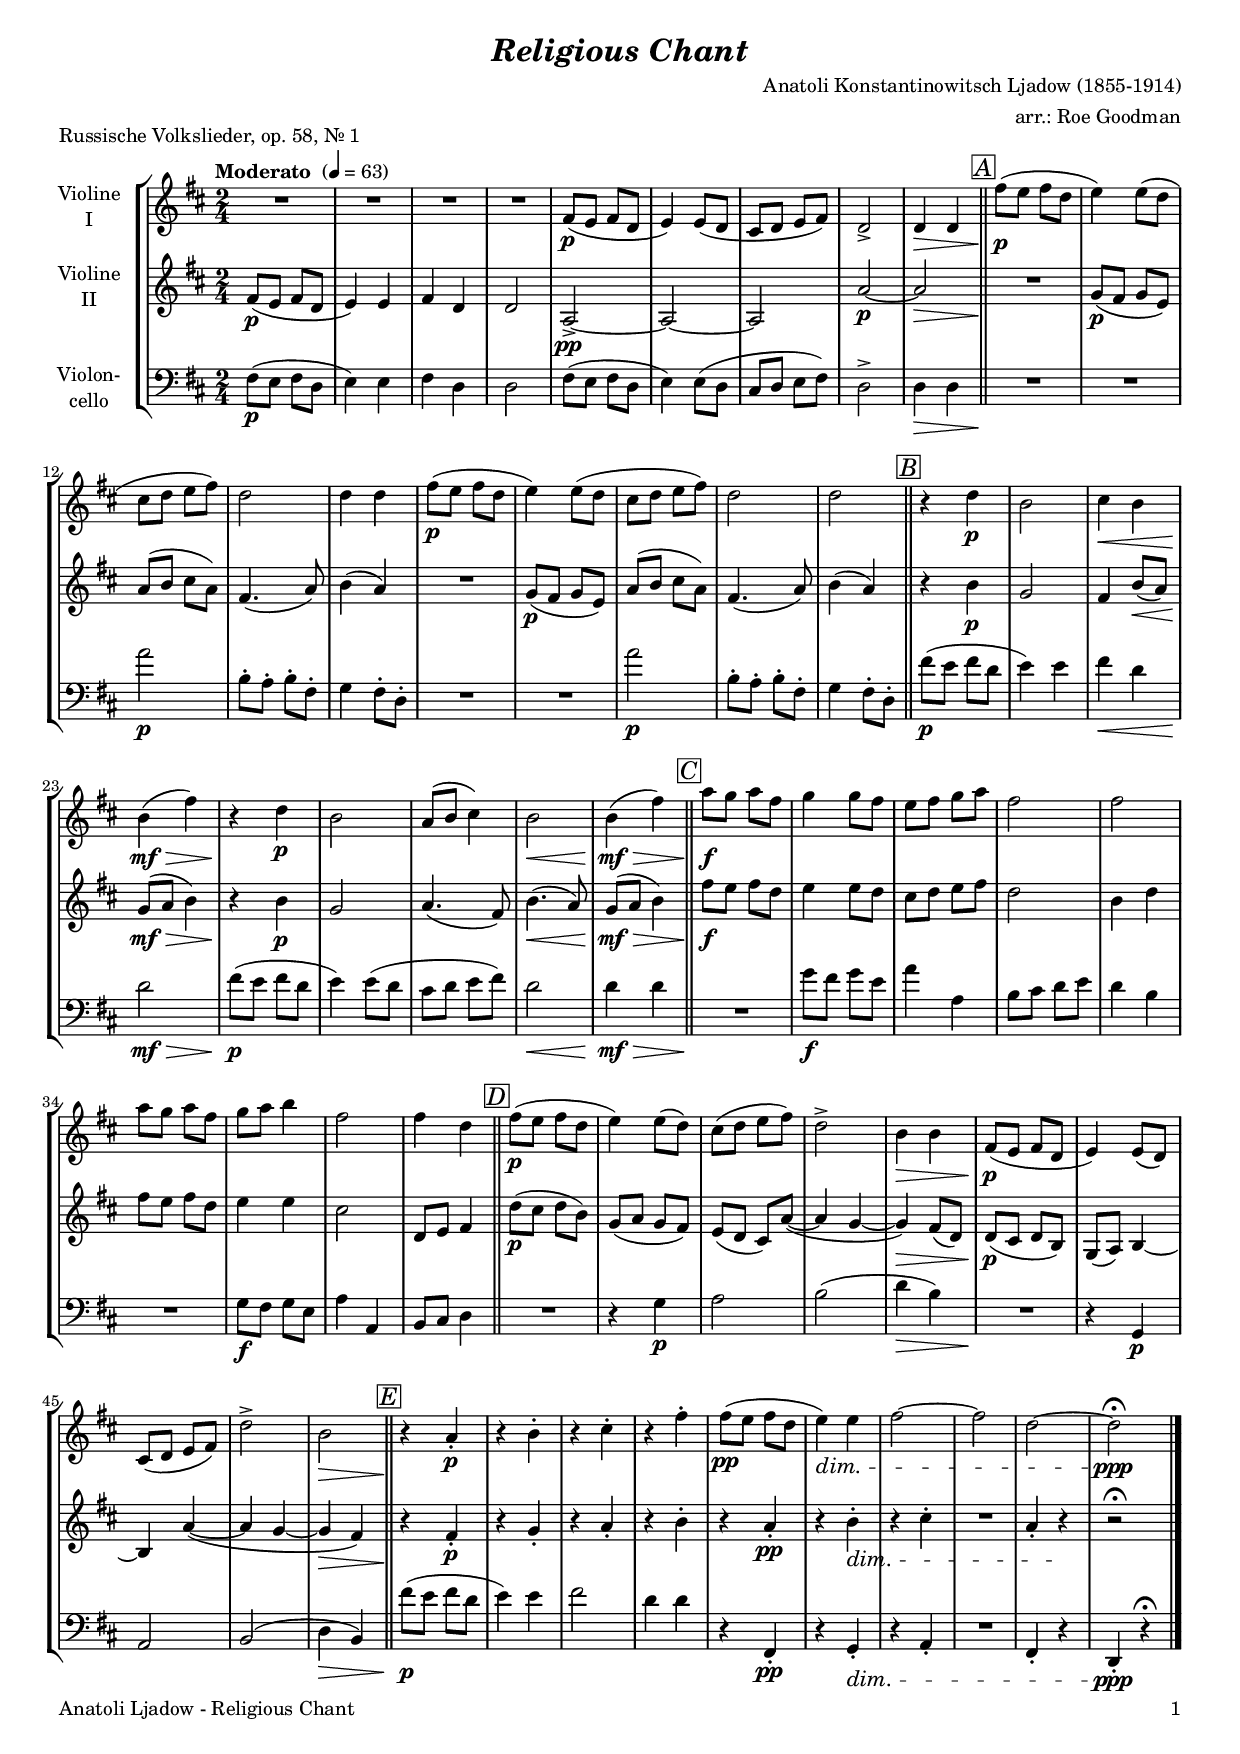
\version "2.24.4"
\include "deutsch.ly"
  
#(set-global-staff-size 17)

\header {
  title     = \markup \bold \italic "Religious Chant"
  composer  = "Anatoli Konstantinowitsch Ljadow (1855-1914)"
  arranger  = "arr.: Roe Goodman"
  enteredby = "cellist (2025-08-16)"
  piece     = "Russische Volkslieder, op. 58, Nr. 1"
}

voiceconsts = {
  \key d \major
  \time 2/4
  \clef "treble"
%  \numericTimeSignature
  \compressEmptyMeasures
% Set default beaming for all staves
%  \set Timing.beamExceptions = #'()
%  \set Timing.baseMoment     = #(ly:make-moment 1 4)
%  \set Timing.beatStructure  = #'(1 1 1)
  \tempo "Moderato " 4=63
}

mivl = "violin"
miva = "viola"
mipz = "pizzicato strings"
mivc = "cello"

boxa = { \bar "||" \mark \markup \box \italic "A" }
boxb = { \bar "||" \mark \markup \box \italic "B" }
boxc = { \bar "||" \mark \markup \box \italic "C" }
boxd = { \bar "||" \mark \markup \box \italic "D" }
boxe = { \bar "||" \mark \markup \box \italic "E" }

va = \relative c' {
  \voiceconsts

  R2*4
  fis8(\p e fis d
  e4) e8( d
  cis d e fis)
  d2->
  d4\> d \boxa
  fis'8(\!\p e fis d
  e4) e8( d
  cis d e fis)
  d2

  d4 d
  fis8(\p e fis d
  e4) e8( d
  cis d e fis)
  d2
  d \boxb
  r4 d\p
  h2
  cis4\< h
  h(\!\mf\> fis')
  r\! d\p
  h2
  a8( h cis4)
  h2\<

  h4(\!\mf\> fis') \boxc
  a8\!\f g a fis
  g4 g8 fis
  e fis g a
  fis2
  fis
  a8 g a fis
  g a h4
  fis2
  fis4 d \boxd
  fis8(\p e fis d
  e4) e8( d)
  cis( d e fis)
  d2->

  h4\> h
  fis8(\!\p e fis d
  e4) e8( d)
  cis( d e fis)
  d'2->
  h\> \boxe
  r4\! a-.\p
  r h-.
  r cis-.
  r fis-.
  fis8(\pp e fis d
  e4)\dim e
  fis2~
  fis
  d~
  d\fermata\ppp \bar "|."
}

vb = \relative c' {
  \voiceconsts

  fis8(\p e fis d
  e4) e
  fis d
  d2
  a~->\pp
  a~
  a
  a'~\p
  a\> \boxa
  R\!
  g8(\p fis g e)
  a( h cis a)
  fis4.( a8)

  h4( a)
  R2
  g8(\p fis g e)
  a( h cis a)
  fis4.( a8)
  h4( a) \boxb
  r h\p
  g2
  fis4 h8(\< a)
  g(\!\mf\> a h4)
  r\! h\p
  g2
  a4.( fis8)
  h4.(\< a8)

  g(\!\mf\> a h4) \boxc
  fis'8\!\f e fis d
  e4 e8 d
  cis d e fis
  d2
  h4 d
  fis8 e fis d
  e4 e
  cis2
  d,8 e fis4 \boxd
  d'8(\p cis d h)
  g( a g fis)
  e( d cis) a'(~
  a4 g~

  g)\> fis8( d)
  d(\!\p cis d h)
  g( a) h4~
  h a'(~
  a g~
  g\> fis) \boxe
  r\! fis-.\p
  r g-.
  r a-.
  r h-.
  r a-.\pp
  r h-.\dim
  r cis-.
  R2
  a4-. r\!
  r2\fermata \bar "|."
}

vc = \relative c {
  \voiceconsts
  \clef "bass"

  fis8(\p e fis d
  e4) e
  fis d
  d2
  fis8( e fis d
  e4) e8( d
  cis d e fis)
  d2->
  d4\> d \boxa
  R2*2\!
  a''2\p
  h,8-. a-. h-. fis-.

  g4 fis8-. d-.
  R2*2
  a''2\p
  h,8-. a-. h-. fis-.
  g4 fis8-. d-. \boxb
  fis'(\p e fis d
  e4) e
  fis\< d
  d2\!\mf\>
  fis8(\!\p e fis d
  e4) e8( d
  cis d e fis) d2\<

  d4\!\mf\> d \boxc
  R2\!
  g8\f fis g e
  a4 a,
  h8 cis d e
  d4 h
  R2
  g8\f fis g e
  a4 a,
  h8 cis d4 \boxd
  R2
  r4 g\p
  a2
  h(

  d4\> h)
  R2\!
  r4 g,\p
  a2
  h(
  d4\> h) \boxe
  fis''8(\!\p e fis d
  e4) e
  fis2
  d4 d
  r fis,,-.\pp
  r g-.\dim
  r a-.
  R2
  fis4-. r
  d-.\ppp r\fermata \bar "|."
}


music = \new StaffGroup <<
      \new Staff {
	\set Staff.midiInstrument = \mivl
	\set Staff.instrumentName = \markup \center-column { "Violine" "I" }
	\transpose d d { \va }
      }

      \new Staff {
	\set Staff.midiInstrument = \mivl
	\set Staff.instrumentName = \markup \center-column { "Violine" "II" }
	\transpose d d { \vb }
      }

      \new Staff {
	\set Staff.midiInstrument = \mivc
	\set Staff.instrumentName = \markup \center-column { "Violon-" "cello" }
	\transpose d d { \vc }
      }
>>

\book {
  \paper {
    print-page-number = ##t
    print-first-page-number = ##t
    ragged-last-bottom = ##f
    oddHeaderMarkup = \markup \null
    evenHeaderMarkup = \markup \null
    oddFooterMarkup = \markup {
      \fill-line {
        \if \should-print-page-number
        "Anatoli Ljadow - Religious Chant" \fromproperty #'page:page-number-string
      }
    }
    evenFooterMarkup = \oddFooterMarkup
  } \score {
    \music
    \layout {}
  }

  \score {
    \unfoldRepeats \music

    \midi {
      \context {
        \Score
      }
    }
  }
}
